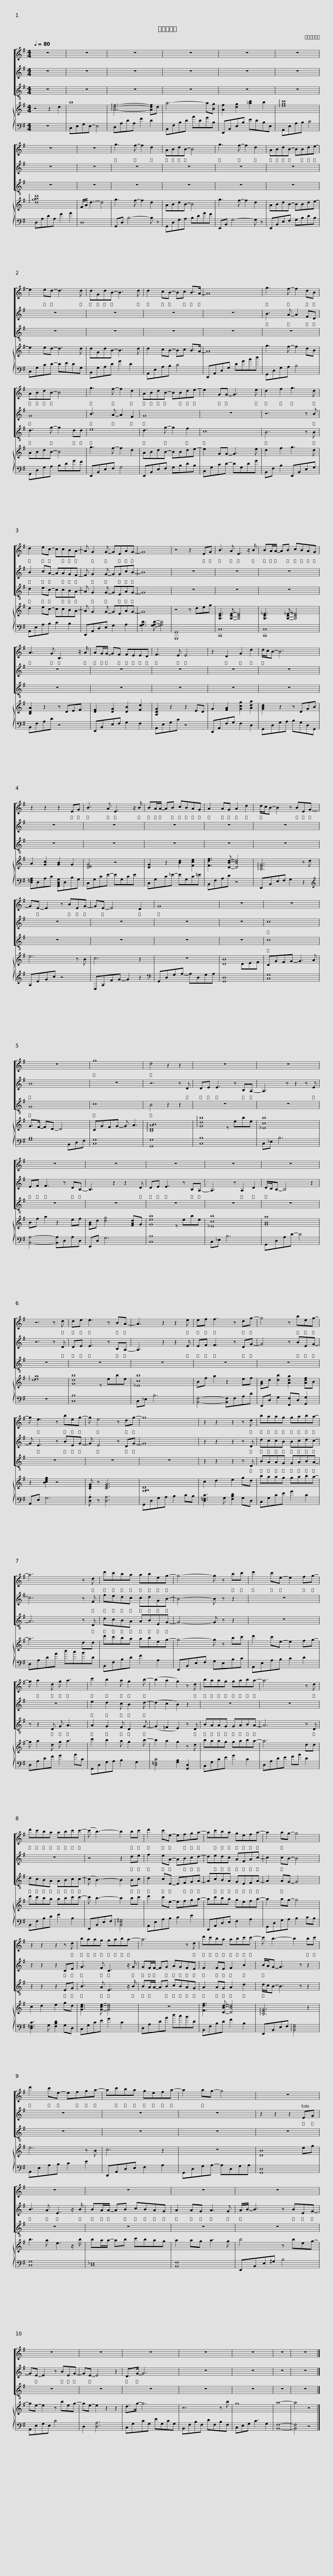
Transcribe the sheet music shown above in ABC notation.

X:1
%%score [ 1 2 3 ] { ( 4 6 ) | ( 5 7 ) }
L:1/8
Q:1/4=80
M:4/4
I:linebreak $
K:G
V:1 treble
V:2 treble
V:3 treble-8
V:4 treble
V:6 treble
V:5 bass
V:7 bass
V:1
 z8 | z8 | z8 | z8 |$ z8 | %5
 z8 | z8 | z8 |$ g3 f- f2 d2 | ABdB- B4 | %10
 g3 f- f2 d2 | ABdB- BBde- |$ e2 ed- d3 d | dGdB- B3 d | d2 cB- Bc B>A- | %15
 A8 |$ g3 f- f2 dB | ABdB- B4 | g3 f- f2 d2 | ABdB- BBde- |$ %20
 e2 GG- G3 e | d2 f2 g3 d | d2 ec- ccBA- | A G2 G- GEAG- |$ G8 | %25
 z4 z2 EG | B3 A E3 z/ B/ | BA/A/- AB cBAG |$ A3 G B,3 z/ A/ | AG/G/- GF FEED | %30
 F3 E E4 | z2 D2 G2 d2 |$ d/c/B- B6 | z2 z2 z2 EG | B3 A E3 z/ B/ | %35
 BA/A/- AB cBAG |$ A2 AG A2 d2 | d/c/B- B2 z BEG- | GE- E2 z BEG- | GE- E4 D2 |$ %40
 G8 | z8 | z8 | z8 |$ g8 | %45
 d4 z2 z2 | z8 | z8 |$ z8 | z8 | %50
 z8 | z8 |$ z8 | z6 z d | de e3 z BA- | %55
 A3 z2 z2 e |$ ef f3 z dg- | g4 z beg- | g e3 z beg- | g e4 z dg- |$ %60
 g8 | z2 z2 z2 z d | baag gaba- | a6 z d |$ d'c'ba abeg- | %65
 g4- g z bc' | d'2 c'e- e2 fg- | g a2 d g a3 |$ c'2 b2 a g2 b- | (b2 a2 g2) z d | %70
 baag gaba- | a6 z d |$ d'c'ba abc'c'- | (c' b3-) b2 bc' | d'2 c'e- efga- | %75
 ac'ba gefa- |$ a2 ag- g4 | z2 z2 z2 z d | baag gaba- | a6 z d |$ %80
 d'c'ba abc'c'- | c' b3- b2 bc' | d'2 c'e- efga- | ac'ba gefa- |$ a2 ag- g4 | %85
 z8 | z8 | z8 |$ z8 | z8 | %90
 z8 | z8 |$ z8 | z8 | z8 | %95
 z8 |$ z8 |] %97
V:2
 z8 | z8 | z8 | z8 |$ z8 | %5
 z8 | z8 | z8 |$ z8 | z8 | %10
 z8 | z8 |$ z8 | z8 | z8 | %15
 z8 |$ B3 A- A2 FD | G8 | B3 A- A2 F2 | G8 |$ %20
 z8 | z6 z B | B2 cA- AAGF- | F G2 G- GGcB- |$ B8 | %25
 z8 | z8 | z8 |$ z8 | z8 | %30
 z8 | z8 |$ z8 | z8 | z8 | %35
 z8 |$ z8 | z8 | z8 | z8 |$ %40
 z8 | z8 | c8 | B8 |$ z8 | %45
 z6 z D | DE E3 z B,A,- | A,3 z z2 z E |$ EF F3 z DB,- | B,3 z2 z2 D | %50
 DE E3 z B,A,- | A,3 z A,2 D2 |$ D/C/B,- B,4 z2 | z6 z D | DE E3 z B,A,- | %55
 A,3 z2 z2 E |$ EF F3 z DG- | G4 z BEG- | G E3 z BEG- | G E4 z DG- |$ %60
 G8 | z2 z2 z2 z D | dccB Bcdc- | c6 z F |$ fedc cdGB- | %65
 B4- B z z2 | z8 | z8 |$ e2 d2 c B2 d- | (d2 c2 B2) z2 | %70
 z8 | z8 |$ z8 | z4 z2 de | f2 eA- ABcd- | %75
 dedc AFAc- |$ c2 cB- B4 | z2 z2 z2 CE | G3 F C3 z/ G/ | GF/F/- FG AGFE |$ %80
 F2 FE F2 B2 | B/A/G- G3 z z2 | z8 | z8 |$ z8 | %85
 z2 z2 z2 EG | B3 A E3 z/ B/ | BA/A/- AB cBAG |$ A2 AG A3 G | A/B/- B3 z BEG- | %90
 GE- E2 z BEG- | GE- E4 z2 |$ D>G- G6 | z8 | z8 | %95
 z8 |$ z8 |] %97
V:3
 z8 | z8 | z8 | z8 |$ z8 | %5
 z8 | z8 | z8 |$ z8 | z8 | %10
 z8 | z8 |$ z8 | z8 | z8 | %15
 z8 |$ z8 | d3 g- g2 dd | e8 | d3 g- g2 f2 |$ %20
 c8 | B6 z B | d2 ec- ccBA- | A G2 G- GEAG- |$ G8 | %25
 z8 | z8 | z8 |$ z8 | z8 | %30
 z8 | z8 |$ z8 | z8 | z8 | %35
 z8 |$ z8 | z8 | z8 | z8 |$ %40
 z8 | z8 | c8 | G8 |$ c8 | %45
 B4 z2 z2 | z8 | z8 |$ z8 | z8 | %50
 z8 | z8 |$ z8 | z8 | z8 | %55
 z8 |$ z8 | z8 | z8 | z8 |$ %60
 z8 | z2 z2 z2 z D | BAAG GABA- | A6 z D |$ dcBA ABEG- | %65
 G4- G z z2 | z8 | z z2 D G A3 |$ A2 G2 F D2 G- | (G2 =F2 E2) z D | %70
 BAAG GABA- | A6 z D |$ dcBA ABcc- | (c B3-) B2 Bc | d2 cE- EFGA- | %75
 AcBA GEFA- |$ A2 AG- G4 | z2 z2 z2 EG | B3 A E3 z/ B/ | BA/A/- AB cBAG |$ %80
 A2 AG A2 d2 | d/c/B- B3 z z2 | z8 | z8 |$ z8 | %85
 z8 | z8 | z8 |$ z8 | z8 | %90
 z8 | z8 |$ z8 | z8 | z8 | %95
 z8 |$ z8 |] %97
V:4
 z4 z2 d2 | b8 | !arpeggio![Adf]6- [Adf]d | a6- a[Bg] |$ [Af]2 [dg]2 [_ac']2 b2 | %5
 !arpeggio![egc']8 | !arpeggio![dgad']8 | F/A/ d3- d4 |$ g3 f- f2 d2 | ABdB- B4 | %10
 g3 f- f2 d2 | ABdB- BBde- |$ e2 ed- d3 d | dGdB- B3 d | d2 cB- Bc B>A- | %15
 A8 |$ g3 f- f2 dB | ABdB- B4 | g3 f- f2 d2 | ABdB- BBde- |$ %20
 e2 GG- G3 e | d2 f2 g3 d | d2 ec- ccBA- | A G2 G- GEAG- |$ G8 | %25
 z4 z deg | [G,CE]3 [G,CE]- [G,CE]4 | [G,C_E]3 [G,C_E]- [G,C_E]4 |$ [B,DA]2 z2 z DEF | [DF]2 [DG]2 [DB]2 [Fd]2 | %30
 [A,DG]2 z2 z2 ED | G2 [FA]2 [Gcg]2 [Ada]2 |$ [GBd]2 z2 z DGB | A2 [Gc]2 [GB]2 G2 | [DEG]4 z4 | %35
 [DG]2 z2 [Bd]2 [Fce]2 |$ [Fdf]3 [DBd]- [DBd]4 | !arpeggio![B,EG]6 z d | e6 z B | c6 z2 |$ %40
 z8 | [DB]8 | CGFG- G3 A | G>F- FD- D4 |$ CGFG- G A3 | %45
 !arpeggio![B,DAB]8 | !arpeggio![Gdb]8 | [_Ecb]8 |$ Bf a2 z2 ef | [GB]d [dg]4 [FAd]G | %50
 [Geb]8 | [_Ecb]8 |$ [GBa]8 | !arpeggio![dea]8 | [Gdb]8 | %55
 [_Ecb]8 |$ Bf a2 z2 ef | [GB]d [db]2 [Ada]2 [Adf]B | z2 [Bceg]2 z4 | .[CEG] z [CEG]6 |$ %60
 [G,A,D]8 | c2 d2 e2 gd | baag gaba- | a6 dd |$ d'c'ba abeg- | %65
 g4- g z bc' | d'2 c'e- e2 fg- | g a2 d g a3 |$ c'2 b2 a g2 b- | b2 a2 g2 z d | %70
 baag gaba- | a6 dd |$ d'c'ba abc'c'- | c' b3- b2 bc' | d'2 c'e- efga- | %75
 ac'ba gefa- |$ a2 ag- g4 | c2 d2 e2 gd | [Gce]3 [Gce]- [Gce]4 | z8 |$ %80
 [Fdf]3 [DBd]- [DBd]4 | !arpeggio![B,EG]6 z2 | e6 z B | c6 z2 |$ z8 | %85
 [DB]8 | b3 a e3 z/ b/ | ba/a/- ab c'bag |$ a2 ag a3 g | b4 z beg- | %90
 ge- e2 z beg- | ge- e2 z2 z2 |$ d>g- g6 | z6 z b | g8 | %95
 a8- |$ a4 z4 |] %97
V:5
 z8 | C,E,G,E,- E,4 | D,A,DA, F2 D2 | B,,F,B,D ADGB, |$ E,,B,,E,B, EDB,E, | %5
 A,,E,A,B, C4 | D,A,DA, F2 G2 | D,8 |$ G,,D, B,4- B, z | G,,D,G,A, B,DGF | %10
 E,,B,, G,4- G, z | E,,B,,E,F, G,B,DB, |$ C,G,CD- DEDG, | B,,G,A,D G2 D2 | A,,E,A,B, C4 | %15
 D,,A,,D,G, DGBd |$ G,,D,G,A, B,4 | G,,D,G,A, B,DGF | E,,B,,E,F, G,4 | E,,B,,E,F, G,B,DB, |$ %20
 C,G,CD- DG,DG | B,,F, B,2 E,,B,,E,G, | A,,E,A,B, C2 B,2 | D,,A,,D,E, G,2 A,2 |$ [G,A,D]3 [G,A,D]- [G,A,D]4 | %25
 [G,,,G,,]8 | [C,,C,]8 | [C,,C,]8 |$ B,,F,A,D z4 | E,,B,,E,F, G,2 F,2 | %30
 A,,E,G,C z4 | D,,A,,F,G, F,2 D,2 |$ G,,D,G,A, B,G,D,G,, | [D,=F,A,]D,A,C [G,,B,,D,G,]D,B,G, | C,G,CE- EG,CE | %35
 C,G,C_E- EG,C=E |$ B,,F,A,D z4 | E,,B,,E,F, G,2 z2 |[K:treble] A,EGc z4 | D,A,FG- G2 z2 |$ %40
[K:bass] G,,D,G,A,- A,D,G,A, | [G,,D,]8 | [C,G,]8 | [G,B,]8 |$ [C,G,]8 | %45
 [G,,G,]8 | [C,B,]8 | C,_E, B,6 |$ [B,,A,]4- [B,,A,]D,A,D, | E,,D, G,6 | %50
 [C,B,]8 | C,_E, B,6 |$ G,,D,A,D- D4 | z8 | [C,B,]8 | %55
 C,_E, B,6 |$ [B,,F,]4- [B,,F,]F,A,D | E,,D, G,2 [F,,F,]D, [G,,G,]2 | A,,E, G,6 | .[D,A,] z [D,A,]6 |$ %60
 G,,D,G,A, B,2 CB, | [D,=F,C]3 G, [F,B,D]2 G,D, | C,G,CE G2 C2 | D,A,DA dcBD |$ B,,F,B,D F2 A,2 | %65
 E,,B,,E,F, G,E,B,C | A,,E,A,B, C2 D2 | D,A,DF G2 AC |$ G,,D,G,A, B,2 G,2 | [D,=F,C]4 [G,B,]2 [G,,D,]2 | %70
 C,G,CE G2 C2 | D,A,DE FA D2 |$ B,,F,B,D F2 B,2 | E,,B,,E,F, !arpeggio![B,,E,^G,]4 | A,,E,A,B, C2 E2 | %75
 D,,A,,D,E, F,2 A,2 |$ G,,D,G,A, B,2 CB, | [D,=F,C]3 G, [F,B,D]2 G,D, | C,G,CE G2 C2 | D,A,DA dcBD |$ %80
 B,,F,B,D F2 B,2 | E,,B,,E,F, !arpeggio![B,,E,G,]4 | A,,E,A,B, C2 E2 | D,,A,,D,E, F,2 A,2 |$ G,,D,G,A,- A,D,G,A, | %85
 [G,,D,]8 | [C,G,]8 | [C,_E,]8 |$ [B,,F,]8 | E,,B,,E,^G, B,4 | %90
 A,,E,G,E, C4 | D,2 [D,A,]6 |$ C,G,CG, EG,CG, | B,,F,B,F, DF,B,F, | C,E,G, C3 G,2 | %95
 [B,,F,]8- |$ [B,,F,]4 z4 |] %97
V:6
 x8 | x8 | x8 | x8 |$ x8 | %5
 x8 | x8 | x8 |$ x8 | x8 | %10
 x8 | x8 |$ x8 | x8 | x8 | %15
 x8 |$ x8 | x8 | x8 | x8 |$ %20
 x8 | x8 | x8 | x8 |$ x8 | %25
 x8 | x8 | x8 |$ x8 | x8 | %30
 x8 | x8 |$ x8 | x8 | x8 | %35
 x8 |$ x8 | x8 | x8 | x8 |$ %40
 x8 | x5 DEF | x8 | x8 |$ x8 | %45
 x8 | x4 z ebe | x8 |$ x8 | x8 | %50
 x4 z ebe | x8 |$ x8 | x8 | x4 z ebe | %55
 x8 |$ x8 | x8 | x8 | x8 |$ %60
 x8 | x8 | x8 | x8 |$ x8 | %65
 x8 | x8 | x8 |$ x8 | x8 | %70
 x8 | x8 |$ x8 | x8 | x8 | %75
 x8 |$ x8 | x8 | x8 | x8 |$ %80
 x8 | x8 | x8 | x8 |$ x8 | %85
 x6 eg | x8 | x8 |$ x8 | x8 | %90
 x8 | x8 |$ x8 | x8 | x8 | %95
 x8 |$ x8 |] %97
V:7
 x8 | x8 | x8 | x8 |$ x8 | %5
 x8 | x8 | x8 |$ x8 | x8 | %10
 x8 | x8 |$ x8 | x8 | x8 | %15
 x8 |$ x8 | x8 | x8 | x8 |$ %20
 x8 | x8 | x8 | x8 |$ x8 | %25
 x8 | x8 | x8 |$ x8 | x8 | %30
 x8 | x8 |$ x8 | x8 | x8 | %35
 x8 |$ x8 | x8 |[K:treble] x8 | x8 |$ %40
[K:bass] x8 | x8 | x8 | x5 B,,D,F, |$ x8 | %45
 x8 | x8 | x8 |$ x8 | x8 | %50
 x8 | x8 |$ x8 | x8 | x8 | %55
 x8 |$ x8 | x8 | x8 | x8 |$ %60
 x8 | x8 | x8 | x8 |$ x8 | %65
 x8 | x8 | x8 |$ x8 | x8 | %70
 x8 | x8 |$ x8 | x8 | x8 | %75
 x8 |$ x8 | x8 | x8 | x8 |$ %80
 x8 | x8 | x8 | x8 |$ x8 | %85
 x8 | x8 | x8 |$ x8 | x8 | %90
 x8 | x8 |$ x8 | x8 | x8 | %95
 x8 |$ x8 |] %97
